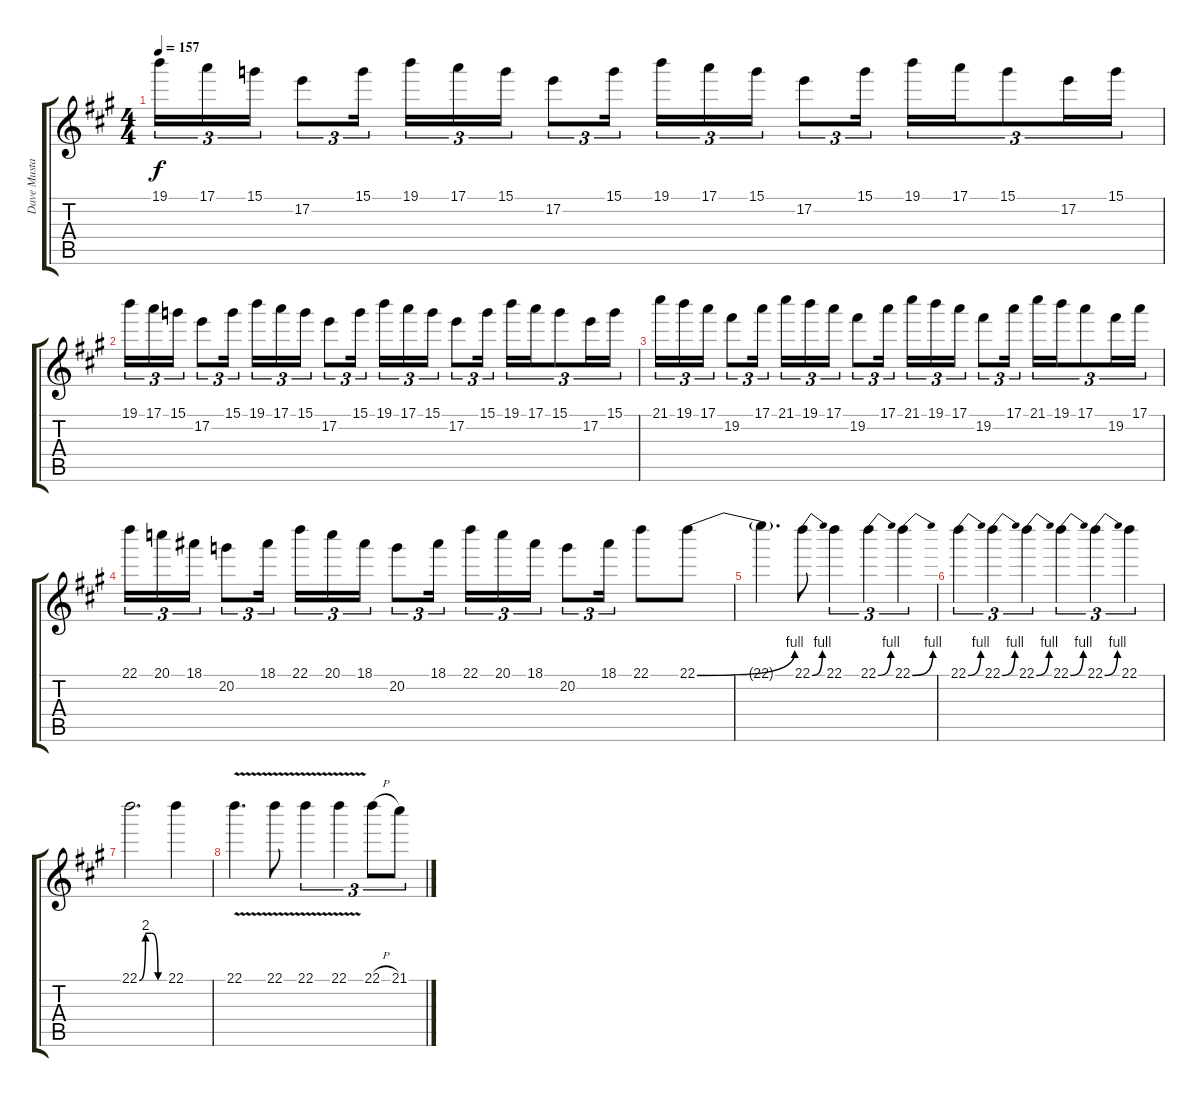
\track ("Dave Mustaine" "Dave Musta") {instrument distortionguitar}
\staff {score tabs}
\tuning (E4 B3 G3 D3 A2 E2) {hide}
\ts (4 4)
\tempo 157
\clef g2
\ks a
19.1.16{tu (3 2) dy f} 17.1.16{tu (3 2)} 15.1.16{tu (3 2)} 17.2.8{tu (3 2)} 15.1.16{tu (3 2)} 19.1.16{tu (3 2)} 17.1.16{tu (3 2)} 15.1.16{tu (3 2)} 17.2.8{tu (3 2)} 15.1.16{tu (3 2)} 19.1.16{tu (3 2)} 17.1.16{tu (3 2)} 15.1.16{tu (3 2)} 17.2.8{tu (3 2)} 15.1.16{tu (3 2)} 19.1.16{tu (3 2)} 17.1.16{tu (3 2)} 15.1.8{tu (3 2)} 17.2.16{tu (3 2)} 15.1.16{tu (3 2)} |
19.1.16{tu (3 2)} 17.1.16{tu (3 2)} 15.1.16{tu (3 2)} 17.2.8{tu (3 2)} 15.1.16{tu (3 2)} 19.1.16{tu (3 2)} 17.1.16{tu (3 2)} 15.1.16{tu (3 2)} 17.2.8{tu (3 2)} 15.1.16{tu (3 2)} 19.1.16{tu (3 2)} 17.1.16{tu (3 2)} 15.1.16{tu (3 2)} 17.2.8{tu (3 2)} 15.1.16{tu (3 2)} 19.1.16{tu (3 2)} 17.1.16{tu (3 2)} 15.1.8{tu (3 2)} 17.2.16{tu (3 2)} 15.1.16{tu (3 2)} |
21.1.16{tu (3 2)} 19.1.16{tu (3 2)} 17.1.16{tu (3 2)} 19.2.8{tu (3 2)} 17.1.16{tu (3 2)} 21.1.16{tu (3 2)} 19.1.16{tu (3 2)} 17.1.16{tu (3 2)} 19.2.8{tu (3 2)} 17.1.16{tu (3 2)} 21.1.16{tu (3 2)} 19.1.16{tu (3 2)} 17.1.16{tu (3 2)} 19.2.8{tu (3 2)} 17.1.16{tu (3 2)} 21.1.16{tu (3 2)} 19.1.16{tu (3 2)} 17.1.8{tu (3 2)} 19.2.16{tu (3 2)} 17.1.16{tu (3 2)} |
22.1.16{tu (3 2)} 20.1.16{tu (3 2)} 18.1.16{tu (3 2)} 20.2.8{tu (3 2)} 18.1.16{tu (3 2)} 22.1.16{tu (3 2)} 20.1.16{tu (3 2)} 18.1.16{tu (3 2)} 20.2.8{tu (3 2)} 18.1.16{tu (3 2)} 22.1.16{tu (3 2)} 20.1.16{tu (3 2)} 18.1.16{tu (3 2)} 20.2.8{tu (3 2)} 18.1.16{tu (3 2)} 22.1.8 22.1{be (bend 0 0 60 4)}.8 |
22.1{t}.4{d} 22.1{be (bend 0 0 60 4)}.8 22.1.4{tu (3 2)} 22.1{be (bend 0 0 60 4)}.4{tu (3 2)} 22.1{be (bend 0 0 60 4)}.4{tu (3 2)} |
22.1{be (bend 0 0 60 4)}.4{tu (3 2)} 22.1{be (bend 0 0 60 4)}.4{tu (3 2)} 22.1{be (bend 0 0 60 4)}.4{tu (3 2)} 22.1{be (bend 0 0 60 4)}.4{tu (3 2)} 22.1{be (bend 0 0 60 4)}.4{tu (3 2)} 22.1.4{tu (3 2)} |
22.1{be (custom 0 0 15 8 30 8 45 0 60 0)}.2{d} 22.1.4 |
22.1{v}.4{d} 22.1{v}.8 22.1{v}.4{tu (3 2)} 22.1{v}.4{tu (3 2)} 22.1{h}.8{tu (3 2)} 21.1.8{tu (3 2)}
